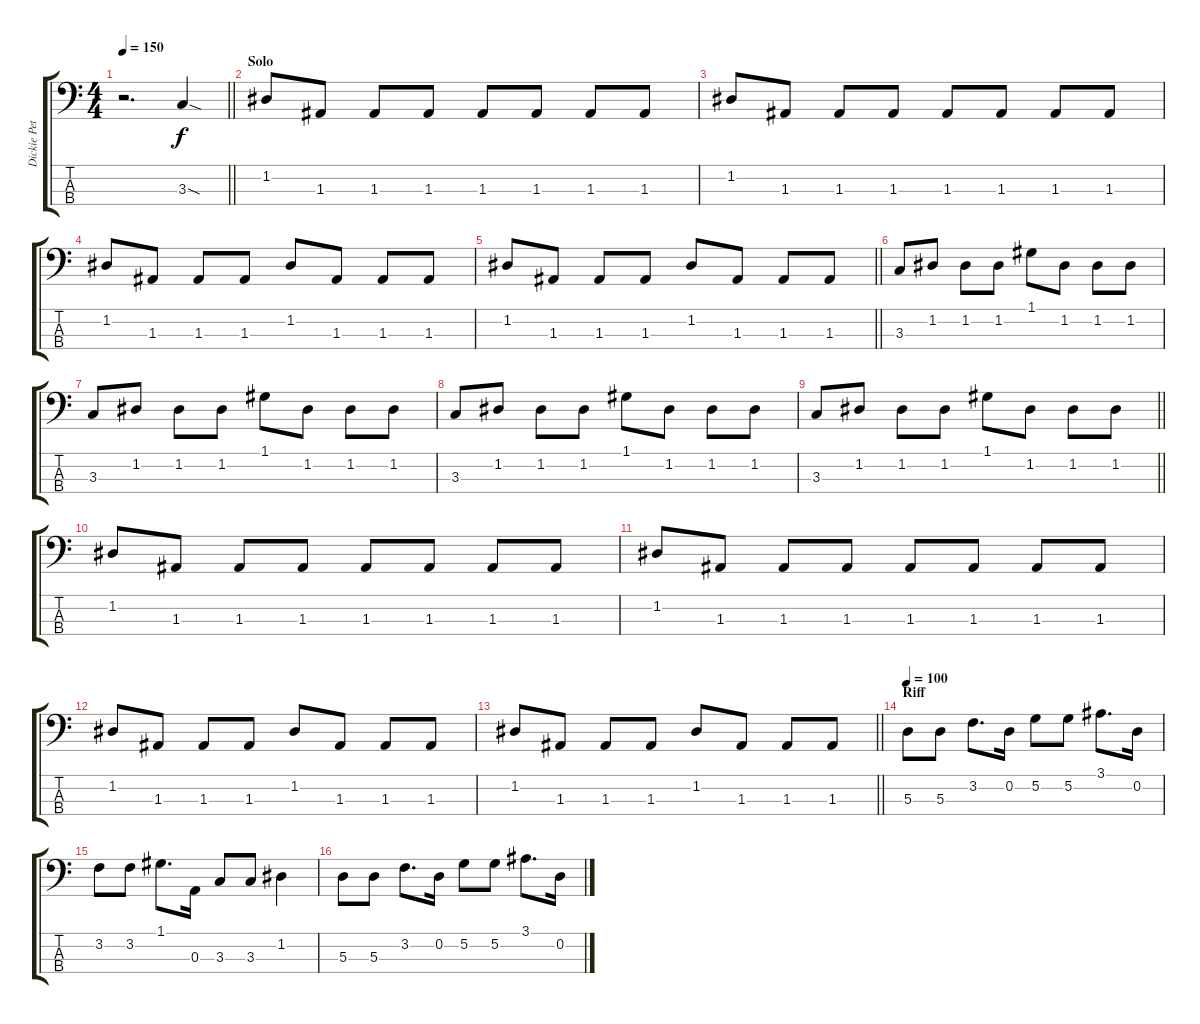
\track ("Dickie Peterson" "Dickie Pet") {instrument electricbasspick}
\staff {score tabs}
\tuning (G2 D2 A1 E1) {hide}
\ts (4 4)
\tempo 150
\clef f4
\barLineRight lightlight
\ks c
r.2{d dy f} 3.3{sod}.4 |
\section ("" "Solo")
1.2.8 1.3.8 1.3.8 1.3.8 1.3.8 1.3.8 1.3.8 1.3.8 |
1.2.8 1.3.8 1.3.8 1.3.8 1.3.8 1.3.8 1.3.8 1.3.8 |
1.2.8 1.3.8 1.3.8 1.3.8 1.2.8 1.3.8 1.3.8 1.3.8 |
\barLineRight lightlight
1.2.8 1.3.8 1.3.8 1.3.8 1.2.8 1.3.8 1.3.8 1.3.8 |
3.3.8 1.2.8 1.2.8 1.2.8 1.1.8 1.2.8 1.2.8 1.2.8 |
3.3.8 1.2.8 1.2.8 1.2.8 1.1.8 1.2.8 1.2.8 1.2.8 |
3.3.8 1.2.8 1.2.8 1.2.8 1.1.8 1.2.8 1.2.8 1.2.8 |
\barLineRight lightlight
3.3.8 1.2.8 1.2.8 1.2.8 1.1.8 1.2.8 1.2.8 1.2.8 |
1.2.8 1.3.8 1.3.8 1.3.8 1.3.8 1.3.8 1.3.8 1.3.8 |
1.2.8 1.3.8 1.3.8 1.3.8 1.3.8 1.3.8 1.3.8 1.3.8 |
1.2.8 1.3.8 1.3.8 1.3.8 1.2.8 1.3.8 1.3.8 1.3.8 |
\barLineRight lightlight
1.2.8 1.3.8 1.3.8 1.3.8 1.2.8 1.3.8 1.3.8 1.3.8 |
\section ("" "Riff")
\tempo 100
5.3.8 5.3.8 3.2.8{d} 0.2.16 5.2.8 5.2.8 3.1.8{d} 0.2.16 |
3.2.8 3.2.8 1.1.8{d} 0.3.16 3.3.8 3.3.8 1.2.4 |
5.3.8 5.3.8 3.2.8{d} 0.2.16 5.2.8 5.2.8 3.1.8{d} 0.2.16
